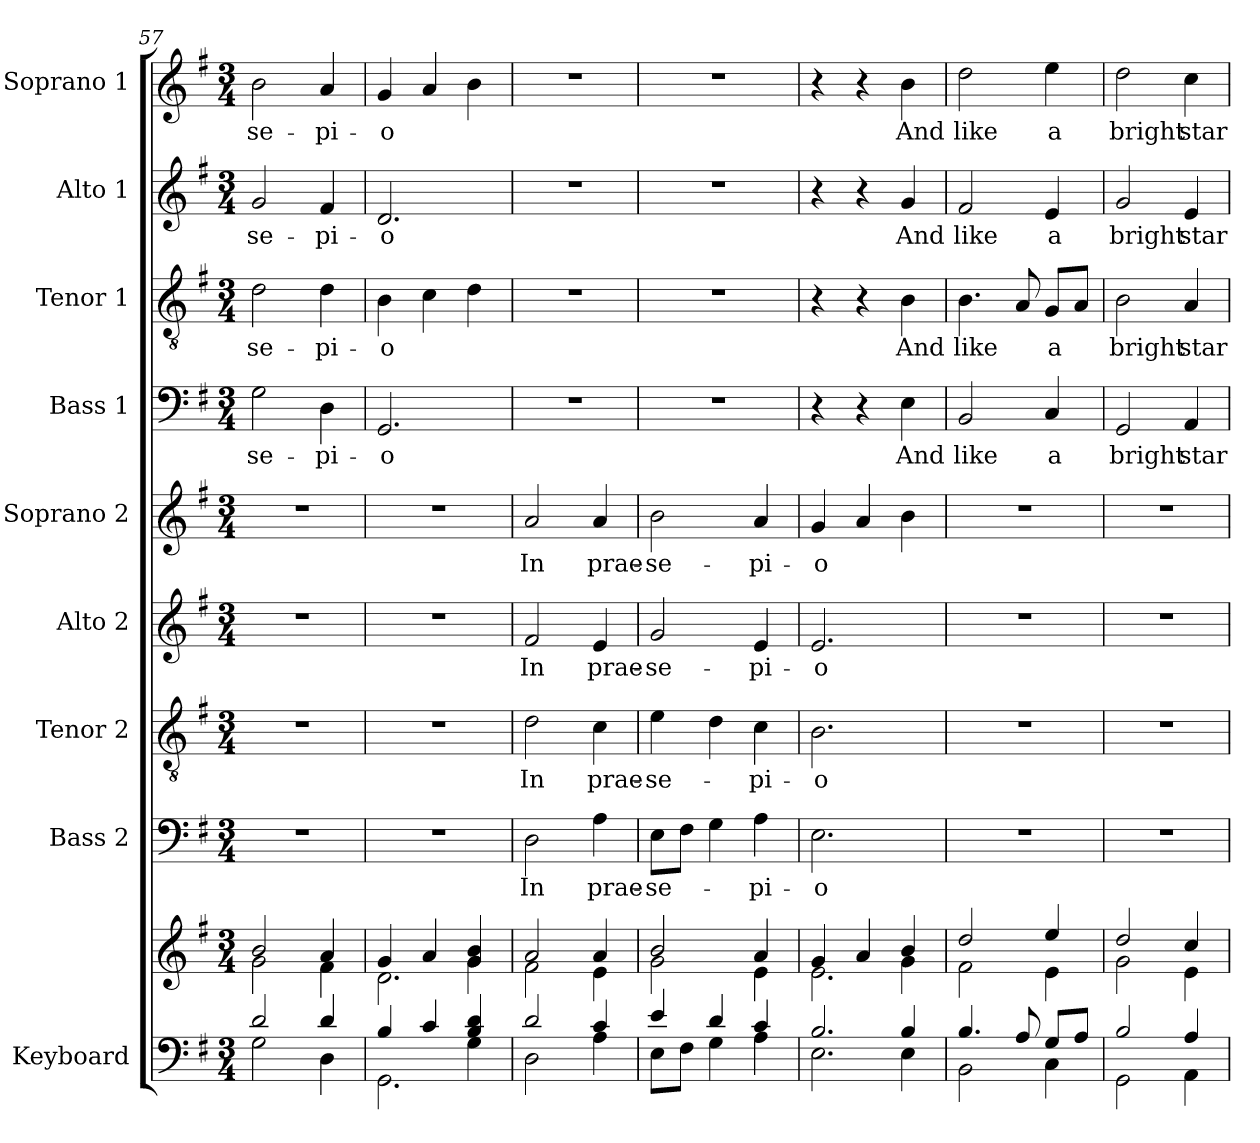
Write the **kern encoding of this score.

**kern	**kern	**kern	**text	**kern	**text	**kern	**text	**kern	**text	**kern	**text	**kern	**text	**kern	**text	**kern	**text
*part9	*part9	*part8	*part8	*part7	*part7	*part6	*part6	*part5	*part5	*part4	*part4	*part3	*part3	*part2	*part2	*part1	*part1
*staff10	*staff9	*staff8	*staff8	*staff7	*staff7	*staff6	*staff6	*staff5	*staff5	*staff4	*staff4	*staff3	*staff3	*staff2	*staff2	*staff1	*staff1
*I"Keyboard	*	*I"Bass 2	*	*I"Tenor 2	*	*I"Alto 2	*	*I"Soprano 2	*	*I"Bass 1	*	*I"Tenor 1	*	*I"Alto 1	*	*I"Soprano 1	*
*I'Kb	*	*I'B 2	*	*I'T 2	*	*I'A 2	*	*I'S 2	*	*I'B 1	*	*I'T 1	*	*I'A 1	*	*I'S 1	*
*clefF4	*clefG2	*clefF4	*	*clefGv2	*	*clefG2	*	*clefG2	*	*clefF4	*	*clefGv2	*	*clefG2	*	*clefG2	*
*k[f#]	*k[f#]	*k[f#]	*	*k[f#]	*	*k[f#]	*	*k[f#]	*	*k[f#]	*	*k[f#]	*	*k[f#]	*	*k[f#]	*
*G:	*G:	*G:	*	*G:	*	*G:	*	*G:	*	*G:	*	*G:	*	*G:	*	*G:	*
*M3/4	*M3/4	*M3/4	*	*M3/4	*	*M3/4	*	*M3/4	*	*M3/4	*	*M3/4	*	*M3/4	*	*M3/4	*
=57	=57	=57	=57	=57	=57	=57	=57	=57	=57	=57	=57	=57	=57	=57	=57	=57	=57
*^	*^	*	*	*	*	*	*	*	*	*	*	*	*	*	*	*	*
2d/	2G\	2b/	2g\	2.r	.	2.r	.	2.r	.	2.r	.	2G\	-se-	2d\	-se-	2g/	-se-	2b\	-se-
4d/	4D\	4a/	4f#\	.	.	.	.	.	.	.	.	4D\	-pi-	4d\	-pi-	4f#/	-pi-	4a/	-pi-
=58	=58	=58	=58	=58	=58	=58	=58	=58	=58	=58	=58	=58	=58	=58	=58	=58	=58	=58	=58
*	*^	*	*^	*	*	*	*	*	*	*	*	*	*	*	*	*	*	*	*
4B/	2.GG\	2ryy	4g/	2.d\	2ryy	2.r	.	2.r	.	2.r	.	2.r	.	2.GG/	-o	4B\	-o	2.d/	-o	4g/	-o
4c/	.	.	4a/	.	.	.	.	.	.	.	.	.	.	.	.	4c\	.	.	.	4a/	.
4B/ 4d/	.	4G\	4g/ 4b/	.	4g\	.	.	.	.	.	.	.	.	.	.	4d\	.	.	.	4b\	.
*	*v	*v	*	*	*	*	*	*	*	*	*	*	*	*	*	*	*	*	*	*	*
*	*	*	*v	*v	*	*	*	*	*	*	*	*	*	*	*	*	*	*	*	*
=59	=59	=59	=59	=59	=59	=59	=59	=59	=59	=59	=59	=59	=59	=59	=59	=59	=59	=59	=59
2d/	2D\	2a/	2f#\	2D\	In	2d\	In	2f#/	In	2a/	In	2.r	.	2.r	.	2.r	.	2.r	.
4c/	4A\	4a/	4e\	4A\	prae-	4c\	prae-	4e/	prae-	4a/	prae-	.	.	.	.	.	.	.	.
=60	=60	=60	=60	=60	=60	=60	=60	=60	=60	=60	=60	=60	=60	=60	=60	=60	=60	=60	=60
4e/	8E\L	2b/	2g\	8E\L	-se-	4e\	-se-	2g/	-se-	2b\	-se-	2.r	.	2.r	.	2.r	.	2.r	.
.	8F#\J	.	.	8F#\J	.	.	.	.	.	.	.	.	.	.	.	.	.	.	.
4d/	4G\	.	.	4G\	.	4d\	.	.	.	.	.	.	.	.	.	.	.	.	.
4c/	4A\	4a/	4e\	4A\	-pi-	4c\	-pi-	4e/	-pi-	4a/	-pi-	.	.	.	.	.	.	.	.
=61	=61	=61	=61	=61	=61	=61	=61	=61	=61	=61	=61	=61	=61	=61	=61	=61	=61	=61	=61
*^	*^	*	*^	*	*	*	*	*	*	*	*	*	*	*	*	*	*	*	*
2.B/	2.E\	2ryy	2ryy	4g/	2.e\	2ryy	2.E\	-o	2.B\	-o	2.e/	-o	4g/	-o	4r	.	4r	.	4r	.	4r	.
.	.	.	.	4a/	.	.	.	.	.	.	.	.	4a/	.	4r	.	4r	.	4r	.	4r	.
.	.	4B/	4E\	4b/	.	4g\	.	.	.	.	.	.	4b\	.	4E\	And	4B\	And	4g/	And	4b\	And
*	*v	*v	*v	*	*	*	*	*	*	*	*	*	*	*	*	*	*	*	*	*	*	*
*	*	*	*v	*v	*	*	*	*	*	*	*	*	*	*	*	*	*	*	*	*
=62	=62	=62	=62	=62	=62	=62	=62	=62	=62	=62	=62	=62	=62	=62	=62	=62	=62	=62	=62
4.B/	2BB\	2dd/	2f#\	2.r	.	2.r	.	2.r	.	2.r	.	2BB/	like	4.B\	like	2f#/	like	2dd\	like
8A/	.	.	.	.	.	.	.	.	.	.	.	.	.	8A/	.	.	.	.	.
8G/L	4C\	4ee/	4e\	.	.	.	.	.	.	.	.	4C/	a	8G/L	a	4e/	a	4ee\	a
8A/J	.	.	.	.	.	.	.	.	.	.	.	.	.	8A/J	.	.	.	.	.
=63	=63	=63	=63	=63	=63	=63	=63	=63	=63	=63	=63	=63	=63	=63	=63	=63	=63	=63	=63
2B/	2GG\	2dd/	2g\	2.r	.	2.r	.	2.r	.	2.r	.	2GG/	bright	2B\	bright	2g/	bright	2dd\	bright
4A/	4AA\	4cc/	4e\	.	.	.	.	.	.	.	.	4AA/	star	4A/	star	4e/	star	4cc\	star
*v	*v	*	*	*	*	*	*	*	*	*	*	*	*	*	*	*	*	*	*
*	*v	*v	*	*	*	*	*	*	*	*	*	*	*	*	*	*	*	*
=	=	=	=	=	=	=	=	=	=	=	=	=	=	=	=	=	=
*-	*-	*-	*-	*-	*-	*-	*-	*-	*-	*-	*-	*-	*-	*-	*-	*-	*-
